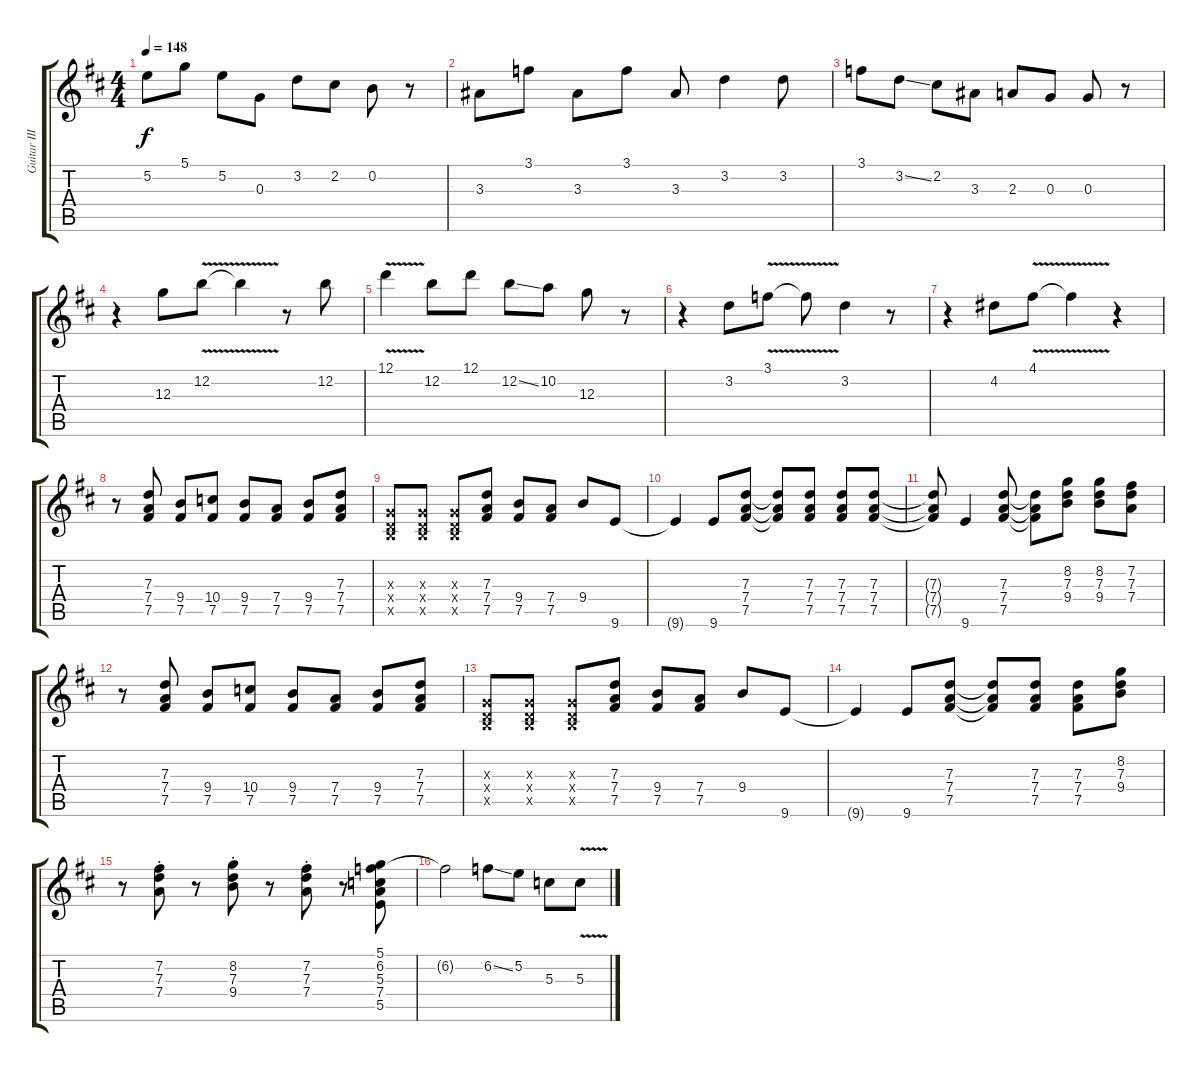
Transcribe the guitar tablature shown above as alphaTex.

\track ("Guitar III" "Guitar III") {instrument distortionguitar}
\staff {score tabs}
\tuning (D4 B3 G3 D3 B2 G2) {hide}
\ts (4 4)
\tempo 148
\clef g2
\ks d
5.2{t}.8{dy f} 5.1.8 5.2.8 0.3.8 3.2.8 2.2.8 0.2.8 r.8 |
3.3.8 3.1.8 3.3.8 3.1.8 3.3.8 3.2.4 3.2.8 |
3.1.8 3.2{ss}.8 2.2.8 3.3.8 2.3.8 0.3.8 0.3.8 r.8 |
r.4 12.3.8 12.2{v}.8 12.2{t}.4 r.8 12.2.8 |
12.1{v}.4 12.2.8 12.1.8 12.2{ss}.8 10.2.8 12.3.8 r.8 |
r.4 3.2.8 3.1{v}.8 3.1{t}.8 3.2.4 r.8 |
r.4 4.2.8 4.1{v}.8 4.1{t}.4 r.4 |
r.8 (7.3 7.4 7.5).8 (9.4 7.5).8 (10.4 7.5).8 (9.4 7.5).8 (7.4 7.5).8 (9.4 7.5).8 (7.3 7.4 7.5).8 |
(0.3{x} 0.4{x} 0.5{x}).8 (0.3{x} 0.4{x} 0.5{x}).8 (0.3{x} 0.4{x} 0.5{x}).8 (7.3 7.4 7.5).8 (9.4 7.5).8 (7.4 7.5).8 9.4.8 9.6.8 |
9.6{t}.4 9.6.8 (7.3 7.4 7.5).8 (7.3{t} 7.4{t} 7.5{t}).8 (7.3 7.4 7.5).8 (7.3 7.4 7.5).8 (7.3 7.4 7.5).8 |
(7.3{t} 7.4{t} 7.5{t}).8 9.6.4 (7.3 7.4 7.5).8 (7.3{t} 7.4{t} 7.5{t}).8 (8.2 7.3 9.4).8 (8.2 7.3 9.4).8 (7.2 7.3 7.4).8 |
r.8 (7.3 7.4 7.5).8 (9.4 7.5).8 (10.4 7.5).8 (9.4 7.5).8 (7.4 7.5).8 (9.4 7.5).8 (7.3 7.4 7.5).8 |
(0.3{x} 0.4{x} 0.5{x}).8 (0.3{x} 0.4{x} 0.5{x}).8 (0.3{x} 0.4{x} 0.5{x}).8 (7.3 7.4 7.5).8 (9.4 7.5).8 (7.4 7.5).8 9.4.8 9.6.8 |
9.6{t}.4 9.6.8 (7.3 7.4 7.5).8 (7.3{t} 7.4{t} 7.5{t}).8 (7.3 7.4 7.5).8 (7.3 7.4 7.5).8 (8.2 7.3 9.4).8 |
r.8 (7.2{st} 7.3{st} 7.4{st}).8 r.8 (8.2{st} 7.3{st} 9.4{st}).8 r.8 (7.2{st} 7.3{st} 7.4{st}).8 r.8 (5.1 6.2 5.3 7.4 5.5).8 |
6.2{t}.2 6.2{ss}.8 5.2.8 5.3.8 5.3{v}.8
